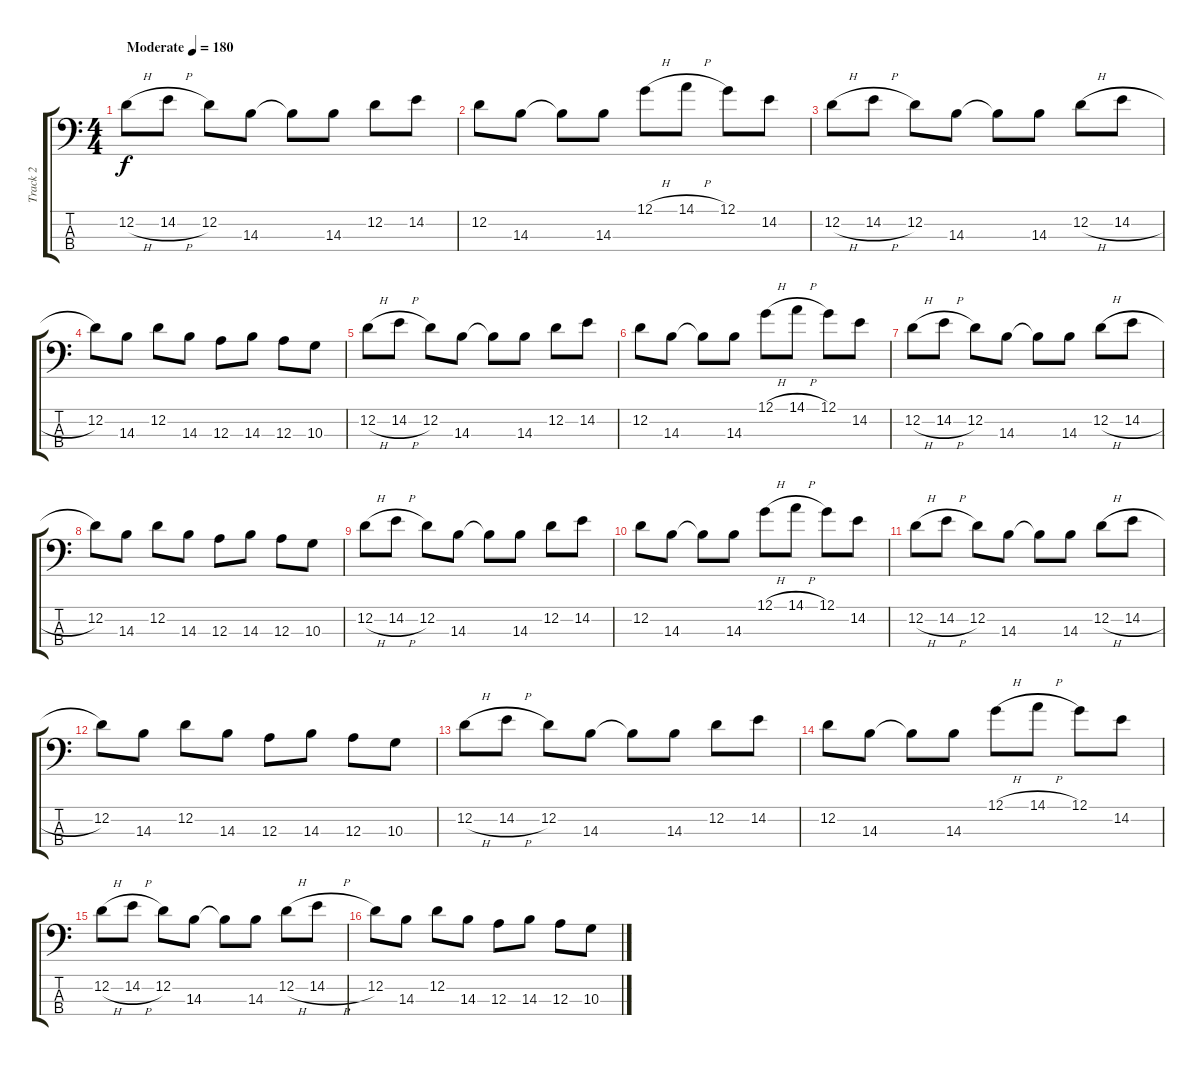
\track ("Track 2" "Track 2") {instrument electricbasspick}
\staff {score tabs}
\tuning (G2 D2 A1 E1) {hide}
\ts (4 4)
\tempo (180 "Moderate")
\clef f4
\ks c
12.2{h}.8{dy f instrument electricbasspick} 14.2{h}.8 12.2.8 14.3.8 14.3{t}.8 14.3.8 12.2.8 14.2.8 |
12.2.8 14.3.8 14.3{t}.8 14.3.8 12.1{h}.8 14.1{h}.8 12.1.8 14.2.8 |
12.2{h}.8 14.2{h}.8 12.2.8 14.3.8 14.3{t}.8 14.3.8 12.2{h}.8 14.2{h}.8 |
12.2.8 14.3.8 12.2.8 14.3.8 12.3.8 14.3.8 12.3.8 10.3.8 |
12.2{h}.8 14.2{h}.8 12.2.8 14.3.8 14.3{t}.8 14.3.8 12.2.8 14.2.8 |
12.2.8 14.3.8 14.3{t}.8 14.3.8 12.1{h}.8 14.1{h}.8 12.1.8 14.2.8 |
12.2{h}.8 14.2{h}.8 12.2.8 14.3.8 14.3{t}.8 14.3.8 12.2{h}.8 14.2{h}.8 |
12.2.8 14.3.8 12.2.8 14.3.8 12.3.8 14.3.8 12.3.8 10.3.8 |
12.2{h}.8 14.2{h}.8 12.2.8 14.3.8 14.3{t}.8 14.3.8 12.2.8 14.2.8 |
12.2.8 14.3.8 14.3{t}.8 14.3.8 12.1{h}.8 14.1{h}.8 12.1.8 14.2.8 |
12.2{h}.8 14.2{h}.8 12.2.8 14.3.8 14.3{t}.8 14.3.8 12.2{h}.8 14.2{h}.8 |
12.2.8 14.3.8 12.2.8 14.3.8 12.3.8 14.3.8 12.3.8 10.3.8 |
12.2{h}.8 14.2{h}.8 12.2.8 14.3.8 14.3{t}.8 14.3.8 12.2.8 14.2.8 |
12.2.8 14.3.8 14.3{t}.8 14.3.8 12.1{h}.8 14.1{h}.8 12.1.8 14.2.8 |
12.2{h}.8 14.2{h}.8 12.2.8 14.3.8 14.3{t}.8 14.3.8 12.2{h}.8 14.2{h}.8 |
12.2.8 14.3.8 12.2.8 14.3.8 12.3.8 14.3.8 12.3.8 10.3.8
